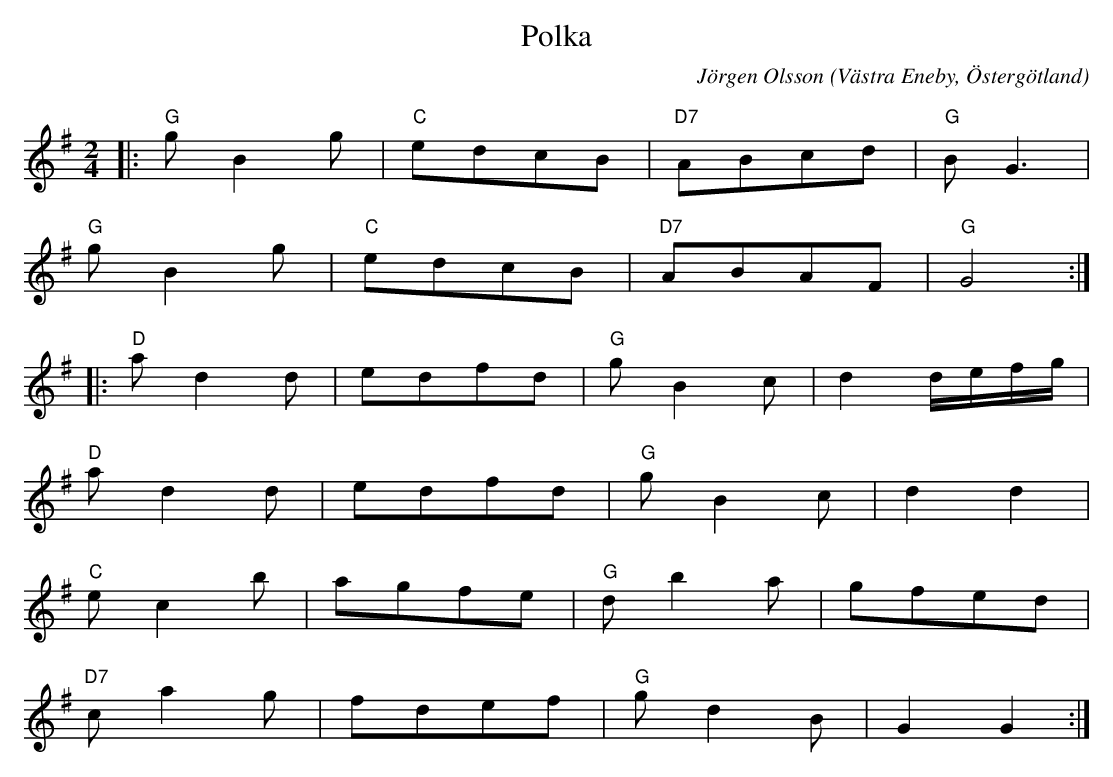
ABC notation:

X:1
T:Polka
C:Jörgen Olsson
O:Västra Eneby, Östergötland
Q:115
M:2/4
L:1/8
K:G
|:"G"gB2g|"C"edcB|"D7"ABcd|"G"B G3|
  "G"gB2g|"C"edcB|"D7"ABAF|"G"G4 :|
|:"D"ad2d|edfd   |"G"gB2c |d2d/2e/2f/2g/2|
"D"ad2d|edfd   |"G"gB2c |d2d2   |
"C" ec2b |agfe   |"G"db2a |gfed   |
"D7"ca2g |fdef   |"G"gd2B |G2G2   :|]
